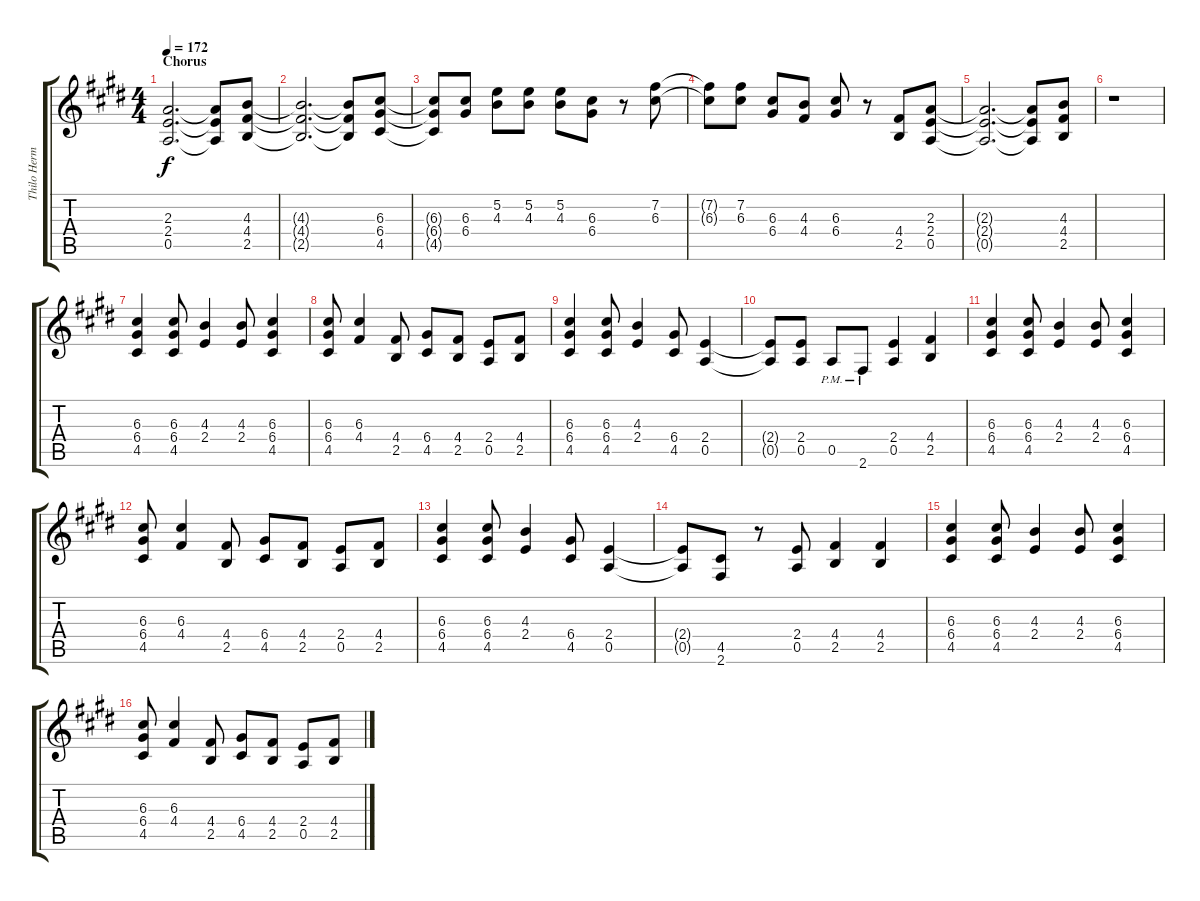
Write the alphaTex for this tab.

\track ("Thilo Hermann" "Thilo Herm") {instrument distortionguitar}
\staff {score tabs}
\tuning (E4 B3 G3 D3 A2 E2) {hide}
\ts (4 4)
\section ("" "Chorus")
\tempo 172
\clef g2
\ks c#minor
(2.3{t} 2.4{t} 0.5{t}).2{d dy f} (2.3{t} 2.4{t} 0.5{t}).8 (4.3 4.4 2.5).8 |
(4.3{t} 4.4{t} 2.5{t}).2{d} (4.3{t} 4.4{t} 2.5{t}).8 (6.3 6.4 4.5).8 |
(6.3{t} 6.4{t} 4.5{t}).8 (6.3 6.4).8 (5.2 4.3).8 (5.2 4.3).8 (5.2 4.3).8 (6.3 6.4).8 r.8 (7.2 6.3).8 |
(7.2{t} 6.3{t}).8 (7.2 6.3).8 (6.3 6.4).8 (4.3 4.4).8 (6.3 6.4).8 r.8 (4.4 2.5).8 (2.3 2.4 0.5).8 |
(2.3{t} 2.4{t} 0.5{t}).2{d} (2.3{t} 2.4{t} 0.5{t}).8 (4.3 4.4 2.5).8 |
r.1 |
(6.3 6.4 4.5).4 (6.3 6.4 4.5).8 (4.3 2.4).4 (4.3 2.4).8 (6.3 6.4 4.5).4 |
(6.3 6.4 4.5).8 (6.3 4.4).4 (4.4 2.5).8 (6.4 4.5).8 (4.4 2.5).8 (2.4 0.5).8 (4.4 2.5).8 |
(6.3 6.4 4.5).4 (6.3 6.4 4.5).8 (4.3 2.4).4 (6.4 4.5).8 (2.4 0.5).4 |
(2.4{t} 0.5{t}).8 (2.4 0.5).8 0.5{pm}.8 2.6{pm}.8 (2.4 0.5).4 (4.4 2.5).4 |
(6.3 6.4 4.5).4 (6.3 6.4 4.5).8 (4.3 2.4).4 (4.3 2.4).8 (6.3 6.4 4.5).4 |
(6.3 6.4 4.5).8 (6.3 4.4).4 (4.4 2.5).8 (6.4 4.5).8 (4.4 2.5).8 (2.4 0.5).8 (4.4 2.5).8 |
(6.3 6.4 4.5).4 (6.3 6.4 4.5).8 (4.3 2.4).4 (6.4 4.5).8 (2.4 0.5).4 |
(2.4{t} 0.5{t}).8 (4.5 2.6).8 r.8 (2.4 0.5).8 (4.4 2.5).4 (4.4 2.5).4 |
(6.3 6.4 4.5).4 (6.3 6.4 4.5).8 (4.3 2.4).4 (4.3 2.4).8 (6.3 6.4 4.5).4 |
(6.3 6.4 4.5).8 (6.3 4.4).4 (4.4 2.5).8 (6.4 4.5).8 (4.4 2.5).8 (2.4 0.5).8 (4.4 2.5).8
